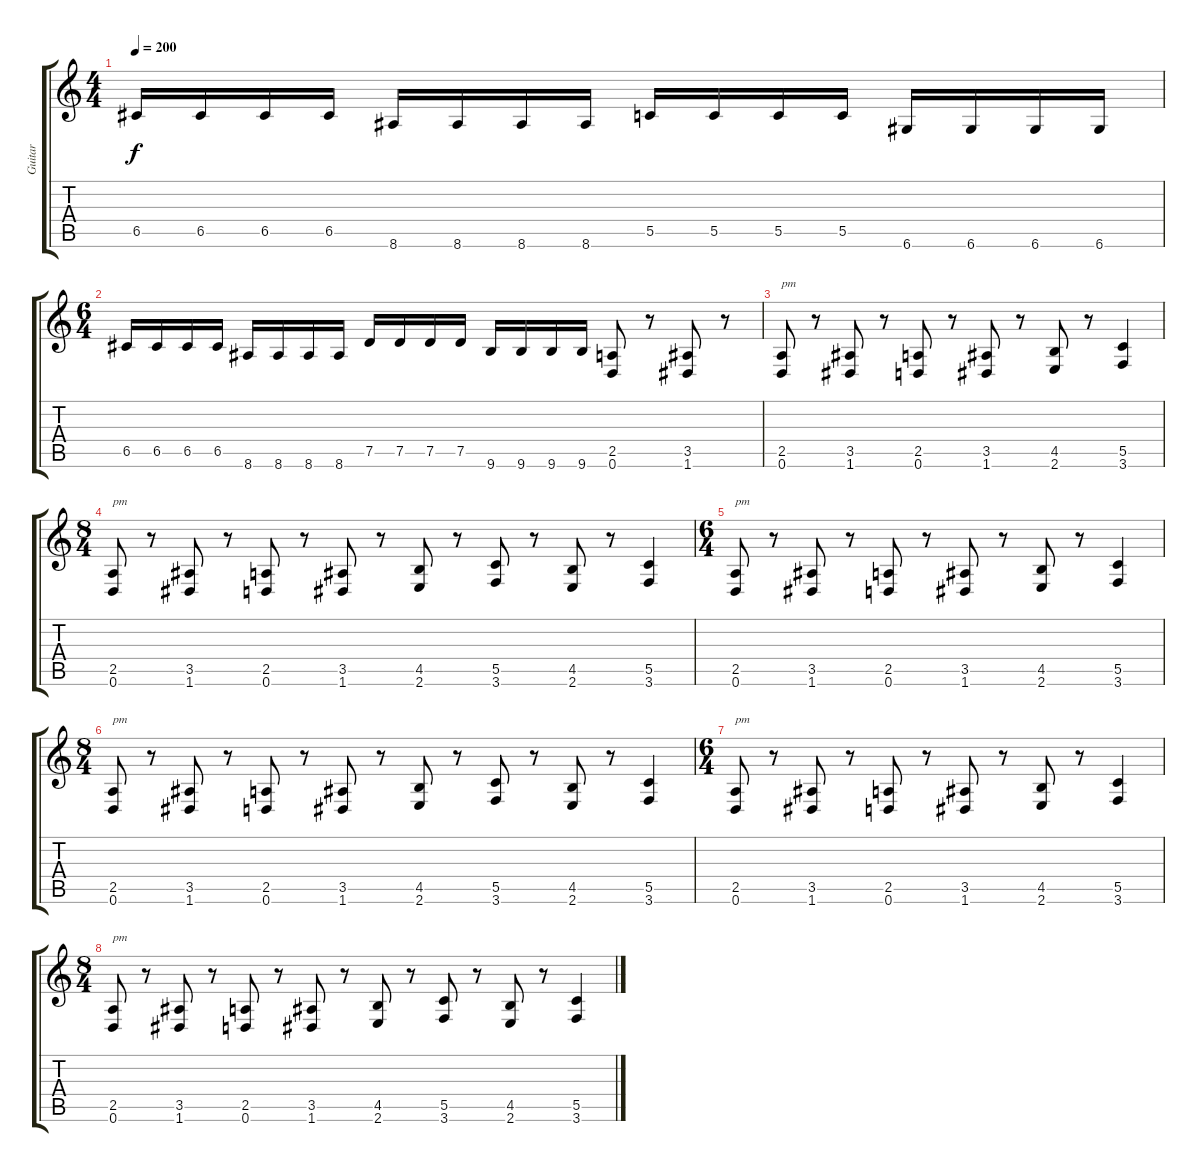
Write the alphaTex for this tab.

\track ("Guitar" "Guitar") {instrument distortionguitar}
\staff {score tabs}
\tuning (D4 A3 F3 C3 G2 D2) {hide}
\ts (4 4)
\tempo 200
\clef g2
\ks c
6.5.16{dy f} 6.5.16 6.5.16 6.5.16 8.6.16 8.6.16 8.6.16 8.6.16 5.5.16 5.5.16 5.5.16 5.5.16 6.6.16 6.6.16 6.6.16 6.6.16 |
\ts (6 4)
6.5.16 6.5.16 6.5.16 6.5.16 8.6.16 8.6.16 8.6.16 8.6.16 7.5.16 7.5.16 7.5.16 7.5.16 9.6.16 9.6.16 9.6.16 9.6.16 (2.5 0.6).8 r.8 (3.5 1.6).8 r.8 |
\section ("" "")
(2.5 0.6).8{txt "pm"} r.8 (3.5 1.6).8 r.8 (2.5 0.6).8 r.8 (3.5 1.6).8 r.8 (4.5 2.6).8 r.8 (5.5 3.6).4 |
\ts (8 4)
(2.5 0.6).8{txt "pm"} r.8 (3.5 1.6).8 r.8 (2.5 0.6).8 r.8 (3.5 1.6).8 r.8 (4.5 2.6).8 r.8 (5.5 3.6).8 r.8 (4.5 2.6).8 r.8 (5.5 3.6).4 |
\ts (6 4)
(2.5 0.6).8{txt "pm"} r.8 (3.5 1.6).8 r.8 (2.5 0.6).8 r.8 (3.5 1.6).8 r.8 (4.5 2.6).8 r.8 (5.5 3.6).4 |
\ts (8 4)
(2.5 0.6).8{txt "pm"} r.8 (3.5 1.6).8 r.8 (2.5 0.6).8 r.8 (3.5 1.6).8 r.8 (4.5 2.6).8 r.8 (5.5 3.6).8 r.8 (4.5 2.6).8 r.8 (5.5 3.6).4 |
\ts (6 4)
(2.5 0.6).8{txt "pm"} r.8 (3.5 1.6).8 r.8 (2.5 0.6).8 r.8 (3.5 1.6).8 r.8 (4.5 2.6).8 r.8 (5.5 3.6).4 |
\ts (8 4)
(2.5 0.6).8{txt "pm"} r.8 (3.5 1.6).8 r.8 (2.5 0.6).8 r.8 (3.5 1.6).8 r.8 (4.5 2.6).8 r.8 (5.5 3.6).8 r.8 (4.5 2.6).8 r.8 (5.5 3.6).4
